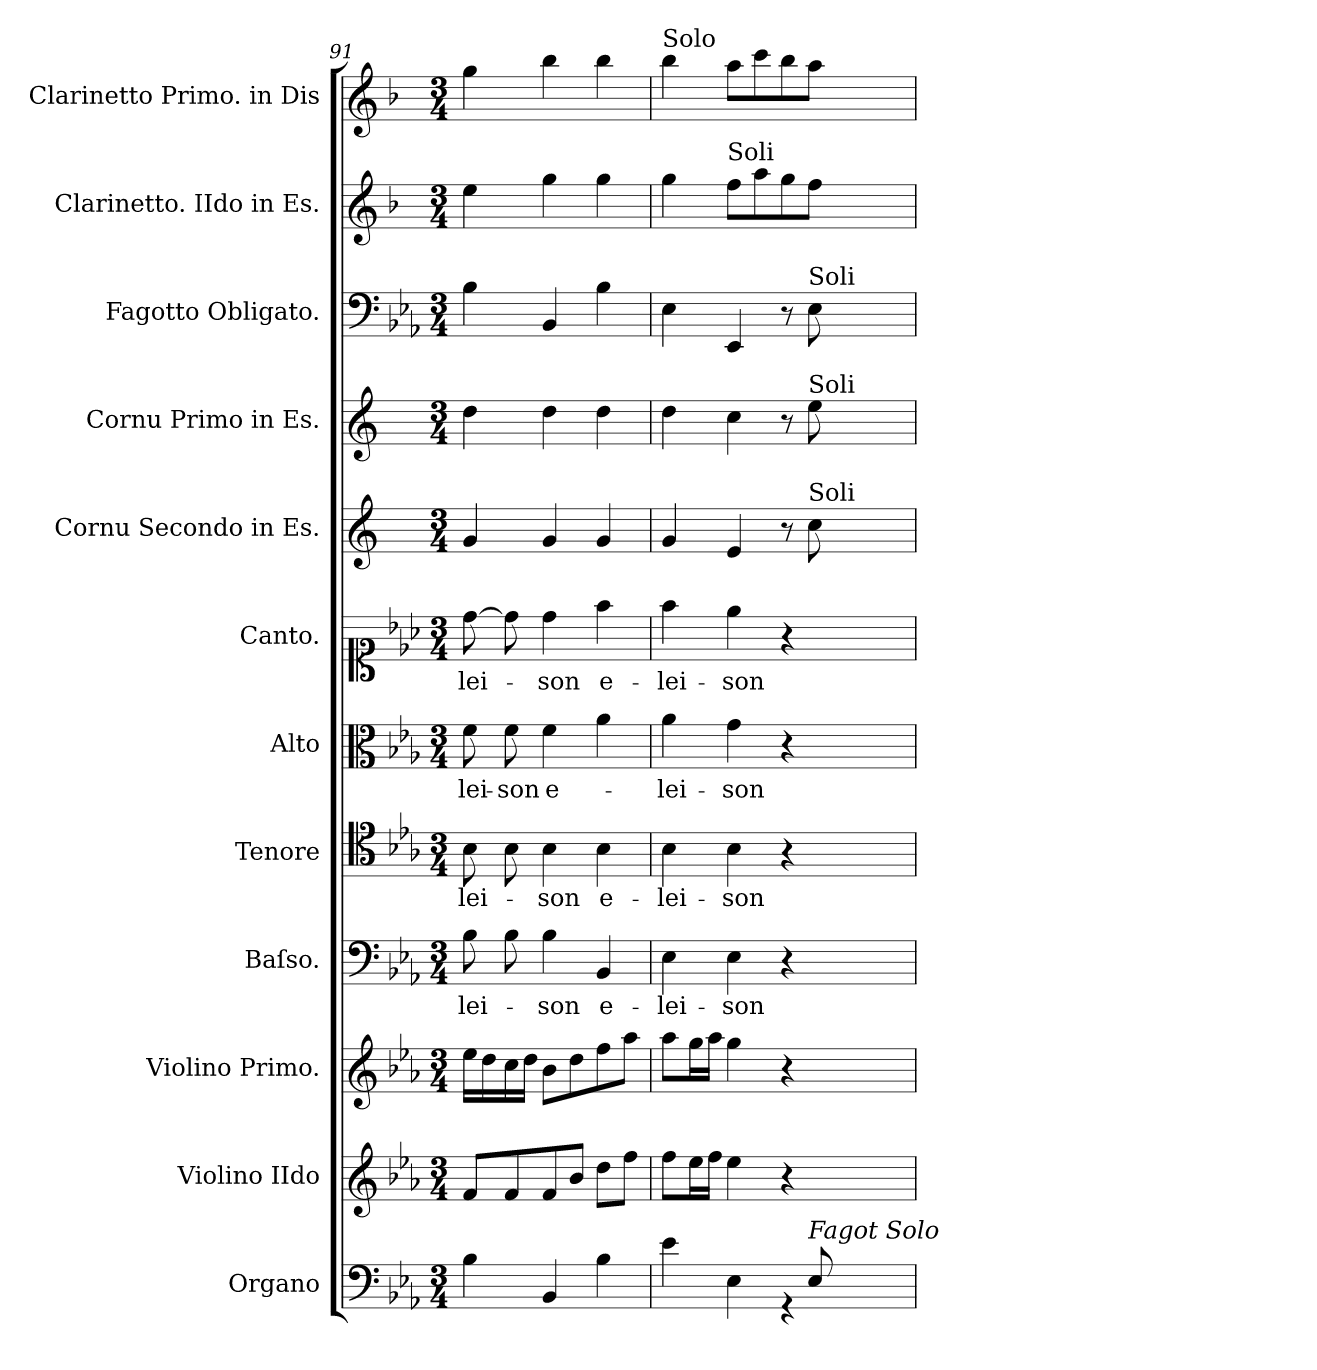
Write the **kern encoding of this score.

**kern	**kern	**kern	**kern	**text	**kern	**text	**kern	**text	**kern	**text	**kern	**kern	**kern	**kern	**kern	**dynam
*part12	*part11	*part10	*part9	*part9	*part8	*part8	*part7	*part7	*part6	*part6	*part5	*part4	*part3	*part2	*part1	*part1
*staff12	*staff11	*staff10	*staff9	*staff9	*staff8	*staff8	*staff7	*staff7	*staff6	*staff6	*staff5	*staff4	*staff3	*staff2	*staff1	*staff1
*I"Organo	*I"Violino IIdo	*I"Violino Primo.	*I"Baſso.	*	*I"Tenore	*	*I"Alto	*	*I"Canto.	*	*I"Cornu Secondo in Es.	*I"Cornu Primo in Es.	*I"Fagotto Obligato.	*I"Clarinetto. IIdo in Es.	*I"Clarinetto Primo. in Dis	*
*I'org	*I'vl II	*I'vl I	*I'B	*	*I'T	*	*I'A	*	*	*	*I'cor 2 in E♭	*I'cor 1 in E♭	*I'fag	*I'cl 2 in E♭	*I'cl 2 in E♭	*
*clefF4	*clefG2	*clefG2	*clefF4	*	*clefC4	*	*clefC3	*	*clefC1	*	*clefG2	*clefG2	*clefF4	*clefG2	*clefG2	*
*	*	*	*	*	*	*	*	*	*	*	*ITrd5c9	*ITrd5c9	*	*ITrd1c2	*ITrd1c2	*
*k[b-e-a-]	*k[b-e-a-]	*k[b-e-a-]	*k[b-e-a-]	*	*k[b-e-a-]	*	*k[b-e-a-]	*	*k[b-e-a-]	*	*k[b-e-a-]	*k[b-e-a-]	*k[b-e-a-]	*k[b-e-a-]	*k[b-e-a-]	*
*M3/4	*M3/4	*M3/4	*M3/4	*	*M3/4	*	*M3/4	*	*M3/4	*	*M3/4	*M3/4	*M3/4	*M3/4	*M3/4	*
=91	=91	=91	=91	=91	=91	=91	=91	=91	=91	=91	=91	=91	=91	=91	=91	=91
4B-\	8f/L	16ee-\LL	8B-\	-lei-	8B-\	-lei-	8f\	-lei-	[8dd\	-lei-	4B-/	4f\	4B-\	4dd\	4ff\	.
.	.	16dd\	.	.	.	.	.	.	.	.	.	.	.	.	.	.
.	8f/	16cc\	8B-\	.	8B-\	.	8f\	-son	8dd\]	.	.	.	.	.	.	.
.	.	16dd\JJ	.	.	.	.	.	.	.	.	.	.	.	.	.	.
4BB-/	8f/	8b-\L	4B-\	-son	4B-\	-son	4f\	e-	4dd\	-son	4B-/	4f\	4BB-/	4ff\	4aa-\	.
.	8b-/J	8dd\	.	.	.	.	.	.	.	.	.	.	.	.	.	.
4B-\	8dd\L	8ff\	4BB-/	e-	4B-\	e-	4a-\	.	4ff\	e-	4B-/	4f\	4B-\	4ff\	4aa-\	.
.	8ff\J	8aa-\J	.	.	.	.	.	.	.	.	.	.	.	.	.	.
=92	=92	=92	=92	=92	=92	=92	=92	=92	=92	=92	=92	=92	=92	=92	=92	=92
*^	*	*	*	*	*	*	*	*	*	*	*	*	*	*	*	*
!	!	!	!	!	!	!	!	!	!	!	!	!	!	!	!	!LO:TX:a:t=Solo	!
4e-\	4ryy	8ff\L	8aa-\L	4E-\	-lei-	4B-\	-lei-	4a-\	-lei-	4ff\	-lei-	4B-/	4f\	4E-\	4ff\	4aa-\	p&colon;
.	.	16ee-\L	16gg\L	.	.	.	.	.	.	.	.	.	.	.	.	.	.
.	.	16ff\JJ	16aa-\JJ	.	.	.	.	.	.	.	.	.	.	.	.	.	.
!	!	!	!	!	!	!	!	!	!	!	!	!	!	!	!LO:TX:a:t=Soli	!	!
4E-\	4ryy	4ee-\	4gg\	4E-\	-son	4B-\	-son	4g\	-son	4ee-\	-son	4G/	4e-\	4EE-/	8ee-\L	8gg\L	.
.	.	.	.	.	.	.	.	.	.	.	.	.	.	.	8gg\	8bb-\	.
8ryy	4r	4r	4r	4r	.	4r	.	4r	.	4r	.	8r	8r	8r	8ff\	8aa-\	.
!	!	!	!	!	!	!	!	!	!	!	!	!	!	!LO:TX:a:t=Soli	!	!	!
!	!	!	!	!	!	!	!	!	!	!	!	!	!LO:TX:a:t=Soli	!	!	!	!
!	!	!	!	!	!	!	!	!	!	!	!	!LO:TX:a:t=Soli	!	!	!	!	!
!LO:TX:a:i:t=Fagot Solo	!	!	!	!	!	!	!	!	!	!	!	!	!	!	!	!	!
8E-!/	.	.	.	.	.	.	.	.	.	.	.	8e-\	8g\	8E-\	8ee-\J	8gg\J	.
*v	*v	*	*	*	*	*	*	*	*	*	*	*	*	*	*	*	*
=	=	=	=	=	=	=	=	=	=	=	=	=	=	=	=	=
*-	*-	*-	*-	*-	*-	*-	*-	*-	*-	*-	*-	*-	*-	*-	*-	*-
